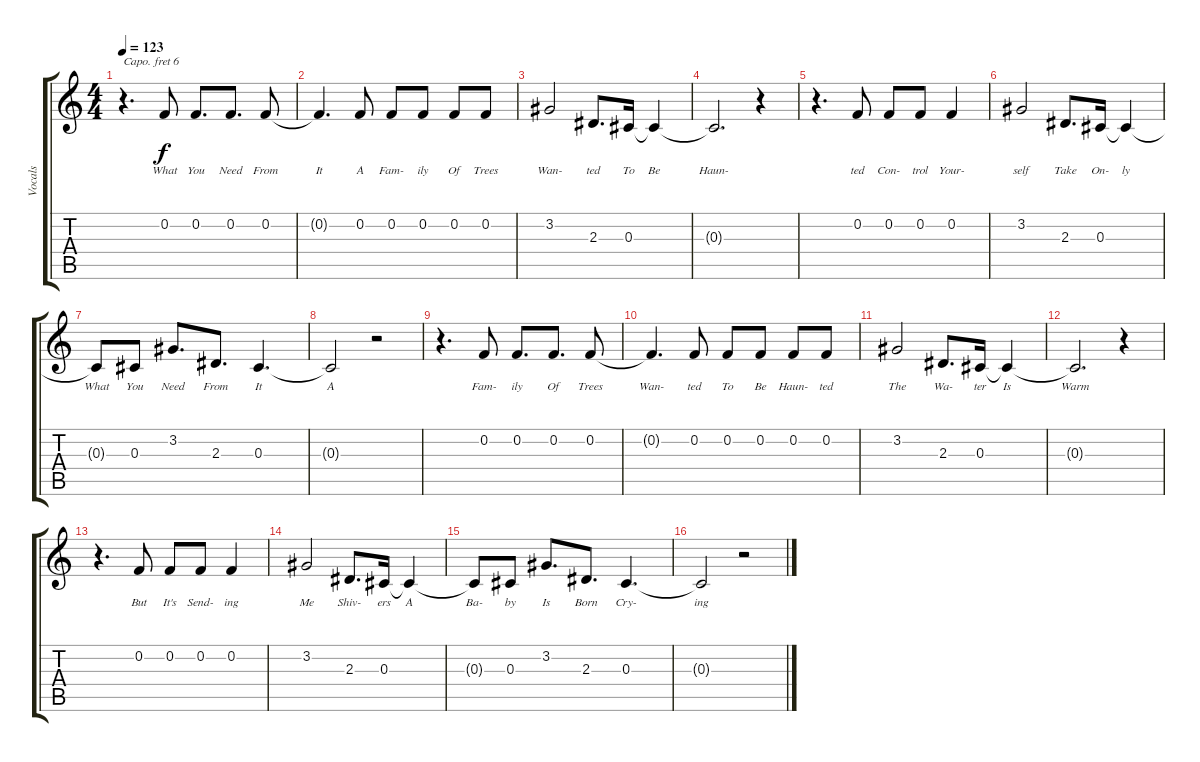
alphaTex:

\track ("Vocals" "Vocals") {instrument panflute}
\staff {score tabs}
\capo 6
\tuning (E4 B3 G3 D3 A2 E2) {hide}
\ts (4 4)
\tempo 123
\clef g2
\ks c
r.4{d dy f} 0.2.8{lyrics (0 "What") lyrics (1 "") lyrics (2 "") lyrics (3 "") lyrics (4 "")} 0.2.8{d lyrics (0 "You") lyrics (1 "") lyrics (2 "") lyrics (3 "") lyrics (4 "")} 0.2.8{d lyrics (0 "Need") lyrics (1 "") lyrics (2 "") lyrics (3 "") lyrics (4 "")} 0.2.8{lyrics (0 "From") lyrics (1 "") lyrics (2 "") lyrics (3 "") lyrics (4 "")} |
0.2{t}.4{d lyrics (0 "It") lyrics (1 "") lyrics (2 "") lyrics (3 "") lyrics (4 "")} 0.2.8{lyrics (0 "A") lyrics (1 "") lyrics (2 "") lyrics (3 "") lyrics (4 "")} 0.2.8{lyrics (0 "Fam-") lyrics (1 "") lyrics (2 "") lyrics (3 "") lyrics (4 "")} 0.2.8{lyrics (0 "ily") lyrics (1 "") lyrics (2 "") lyrics (3 "") lyrics (4 "")} 0.2.8{lyrics (0 "Of") lyrics (1 "") lyrics (2 "") lyrics (3 "") lyrics (4 "")} 0.2.8{lyrics (0 "Trees") lyrics (1 "") lyrics (2 "") lyrics (3 "") lyrics (4 "")} |
3.2.2{lyrics (0 "Wan-") lyrics (1 "") lyrics (2 "") lyrics (3 "") lyrics (4 "")} 2.3.8{d lyrics (0 "ted") lyrics (1 "") lyrics (2 "") lyrics (3 "") lyrics (4 "")} 0.3.16{lyrics (0 "To") lyrics (1 "") lyrics (2 "") lyrics (3 "") lyrics (4 "")} 0.3{t}.4{lyrics (0 "Be") lyrics (1 "") lyrics (2 "") lyrics (3 "") lyrics (4 "")} |
0.3{t}.2{d lyrics (0 "Haun-") lyrics (1 "") lyrics (2 "") lyrics (3 "") lyrics (4 "")} r.4 |
r.4{d} 0.2.8{lyrics (0 "ted") lyrics (1 "") lyrics (2 "") lyrics (3 "") lyrics (4 "")} 0.2.8{lyrics (0 "Con-") lyrics (1 "") lyrics (2 "") lyrics (3 "") lyrics (4 "")} 0.2.8{lyrics (0 "trol") lyrics (1 "") lyrics (2 "") lyrics (3 "") lyrics (4 "")} 0.2.4{lyrics (0 "Your-") lyrics (1 "") lyrics (2 "") lyrics (3 "") lyrics (4 "")} |
3.2.2{lyrics (0 "self") lyrics (1 "") lyrics (2 "") lyrics (3 "") lyrics (4 "")} 2.3.8{d lyrics (0 "Take") lyrics (1 "") lyrics (2 "") lyrics (3 "") lyrics (4 "")} 0.3.16{lyrics (0 "On-") lyrics (1 "") lyrics (2 "") lyrics (3 "") lyrics (4 "")} 0.3{t}.4{lyrics (0 "ly") lyrics (1 "") lyrics (2 "") lyrics (3 "") lyrics (4 "")} |
0.3{t}.8{lyrics (0 "What") lyrics (1 "") lyrics (2 "") lyrics (3 "") lyrics (4 "")} 0.3.8{lyrics (0 "You") lyrics (1 "") lyrics (2 "") lyrics (3 "") lyrics (4 "")} 3.2.8{d lyrics (0 "Need") lyrics (1 "") lyrics (2 "") lyrics (3 "") lyrics (4 "")} 2.3.8{d lyrics (0 "From") lyrics (1 "") lyrics (2 "") lyrics (3 "") lyrics (4 "")} 0.3.4{d lyrics (0 "It") lyrics (1 "") lyrics (2 "") lyrics (3 "") lyrics (4 "")} |
0.3{t}.2{lyrics (0 "A") lyrics (1 "") lyrics (2 "") lyrics (3 "") lyrics (4 "")} r.2 |
r.4{d} 0.2.8{lyrics (0 "Fam-") lyrics (1 "") lyrics (2 "") lyrics (3 "") lyrics (4 "")} 0.2.8{d lyrics (0 "ily") lyrics (1 "") lyrics (2 "") lyrics (3 "") lyrics (4 "")} 0.2.8{d lyrics (0 "Of") lyrics (1 "") lyrics (2 "") lyrics (3 "") lyrics (4 "")} 0.2.8{lyrics (0 "Trees") lyrics (1 "") lyrics (2 "") lyrics (3 "") lyrics (4 "")} |
0.2{t}.4{d lyrics (0 "Wan-") lyrics (1 "") lyrics (2 "") lyrics (3 "") lyrics (4 "")} 0.2.8{lyrics (0 "ted") lyrics (1 "") lyrics (2 "") lyrics (3 "") lyrics (4 "")} 0.2.8{lyrics (0 "To") lyrics (1 "") lyrics (2 "") lyrics (3 "") lyrics (4 "")} 0.2.8{lyrics (0 "Be") lyrics (1 "") lyrics (2 "") lyrics (3 "") lyrics (4 "")} 0.2.8{lyrics (0 "Haun-") lyrics (1 "") lyrics (2 "") lyrics (3 "") lyrics (4 "")} 0.2.8{lyrics (0 "ted") lyrics (1 "") lyrics (2 "") lyrics (3 "") lyrics (4 "")} |
3.2.2{lyrics (0 "The") lyrics (1 "") lyrics (2 "") lyrics (3 "") lyrics (4 "")} 2.3.8{d lyrics (0 "Wa-") lyrics (1 "") lyrics (2 "") lyrics (3 "") lyrics (4 "")} 0.3.16{lyrics (0 "ter") lyrics (1 "") lyrics (2 "") lyrics (3 "") lyrics (4 "")} 0.3{t}.4{lyrics (0 "Is") lyrics (1 "") lyrics (2 "") lyrics (3 "") lyrics (4 "")} |
0.3{t}.2{d lyrics (0 "Warm") lyrics (1 "") lyrics (2 "") lyrics (3 "") lyrics (4 "")} r.4 |
r.4{d} 0.2.8{lyrics (0 "But") lyrics (1 "") lyrics (2 "") lyrics (3 "") lyrics (4 "")} 0.2.8{lyrics (0 "It's") lyrics (1 "") lyrics (2 "") lyrics (3 "") lyrics (4 "")} 0.2.8{lyrics (0 "Send-") lyrics (1 "") lyrics (2 "") lyrics (3 "") lyrics (4 "")} 0.2.4{lyrics (0 "ing") lyrics (1 "") lyrics (2 "") lyrics (3 "") lyrics (4 "")} |
3.2.2{lyrics (0 "Me") lyrics (1 "") lyrics (2 "") lyrics (3 "") lyrics (4 "")} 2.3.8{d lyrics (0 "Shiv-") lyrics (1 "") lyrics (2 "") lyrics (3 "") lyrics (4 "")} 0.3.16{lyrics (0 "ers") lyrics (1 "") lyrics (2 "") lyrics (3 "") lyrics (4 "")} 0.3{t}.4{lyrics (0 "A") lyrics (1 "") lyrics (2 "") lyrics (3 "") lyrics (4 "")} |
0.3{t}.8{lyrics (0 "Ba-") lyrics (1 "") lyrics (2 "") lyrics (3 "") lyrics (4 "")} 0.3.8{lyrics (0 "by") lyrics (1 "") lyrics (2 "") lyrics (3 "") lyrics (4 "")} 3.2.8{d lyrics (0 "Is") lyrics (1 "") lyrics (2 "") lyrics (3 "") lyrics (4 "")} 2.3.8{d lyrics (0 "Born") lyrics (1 "") lyrics (2 "") lyrics (3 "") lyrics (4 "")} 0.3.4{d lyrics (0 "Cry-") lyrics (1 "") lyrics (2 "") lyrics (3 "") lyrics (4 "")} |
0.3{t}.2{lyrics (0 "ing") lyrics (1 "") lyrics (2 "") lyrics (3 "") lyrics (4 "")} r.2
